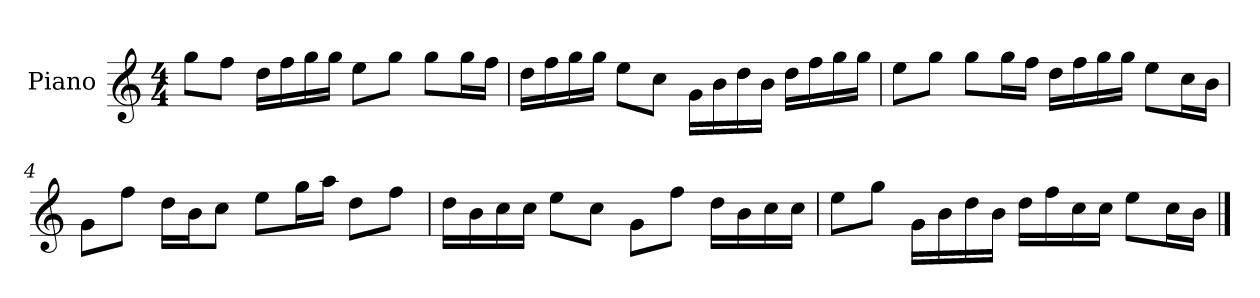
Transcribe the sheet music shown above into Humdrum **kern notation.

**kern
*part1
*staff1
*I"Piano
*I'P-no
*clefG2
*k[]
*M4/4
*MM90
=1
8gg\L
8ff\J
16dd\LL
16ff\
16gg\
16gg\JJ
8ee\L
8gg\J
8gg\L
16gg\L
16ff\JJ
=2
16dd\LL
16ff\
16gg\
16gg\JJ
8ee\L
8cc\J
16g\LL
16b\
16dd\
16b\JJ
16dd\LL
16ff\
16gg\
16gg\JJ
=3
8ee\L
8gg\J
8gg\L
16gg\L
16ff\JJ
16dd\LL
16ff\
16gg\
16gg\JJ
8ee\L
16cc\L
16b\JJ
!!LO:LB:g=z
=4
8g\L
8ff\J
16dd\LL
16b\J
8cc\J
8ee\L
16gg\L
16aa\JJ
8dd\L
8ff\J
=5
16dd\LL
16b\
16cc\
16cc\JJ
8ee\L
8cc\J
8g\L
8ff\J
16dd\LL
16b\
16cc\
16cc\JJ
=6
8ee\L
8gg\J
16g\LL
16b\
16dd\
16b\JJ
16dd\LL
16ff\
16cc\
16cc\JJ
8ee\L
16cc\L
16b\JJ
==
*-
